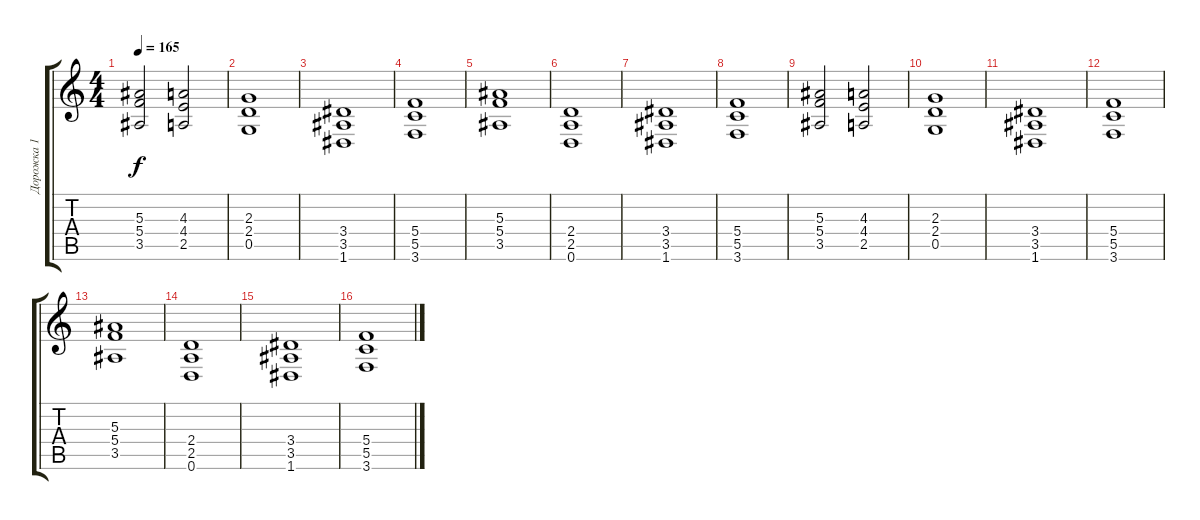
\track ("Дорожка 1" "Дорожка 1") {instrument acousticguitarnylon}
\staff {score tabs}
\tuning (D4 A3 F3 C3 G2 D2) {hide}
\ts (4 4)
\tempo 165
\clef g2
\ks c
(5.3 5.4 3.5).2{dy f} (4.3 4.4 2.5).2 |
(2.3 2.4 0.5).1 |
(3.4 3.5 1.6).1 |
(5.4 5.5 3.6).1 |
(5.3 5.4 3.5).1 |
(2.4 2.5 0.6).1 |
(3.4 3.5 1.6).1 |
(5.4 5.5 3.6).1 |
(5.3 5.4 3.5).2 (4.3 4.4 2.5).2 |
(2.3 2.4 0.5).1 |
(3.4 3.5 1.6).1 |
(5.4 5.5 3.6).1 |
(5.3 5.4 3.5).1 |
(2.4 2.5 0.6).1 |
(3.4 3.5 1.6).1 |
(5.4 5.5 3.6).1
